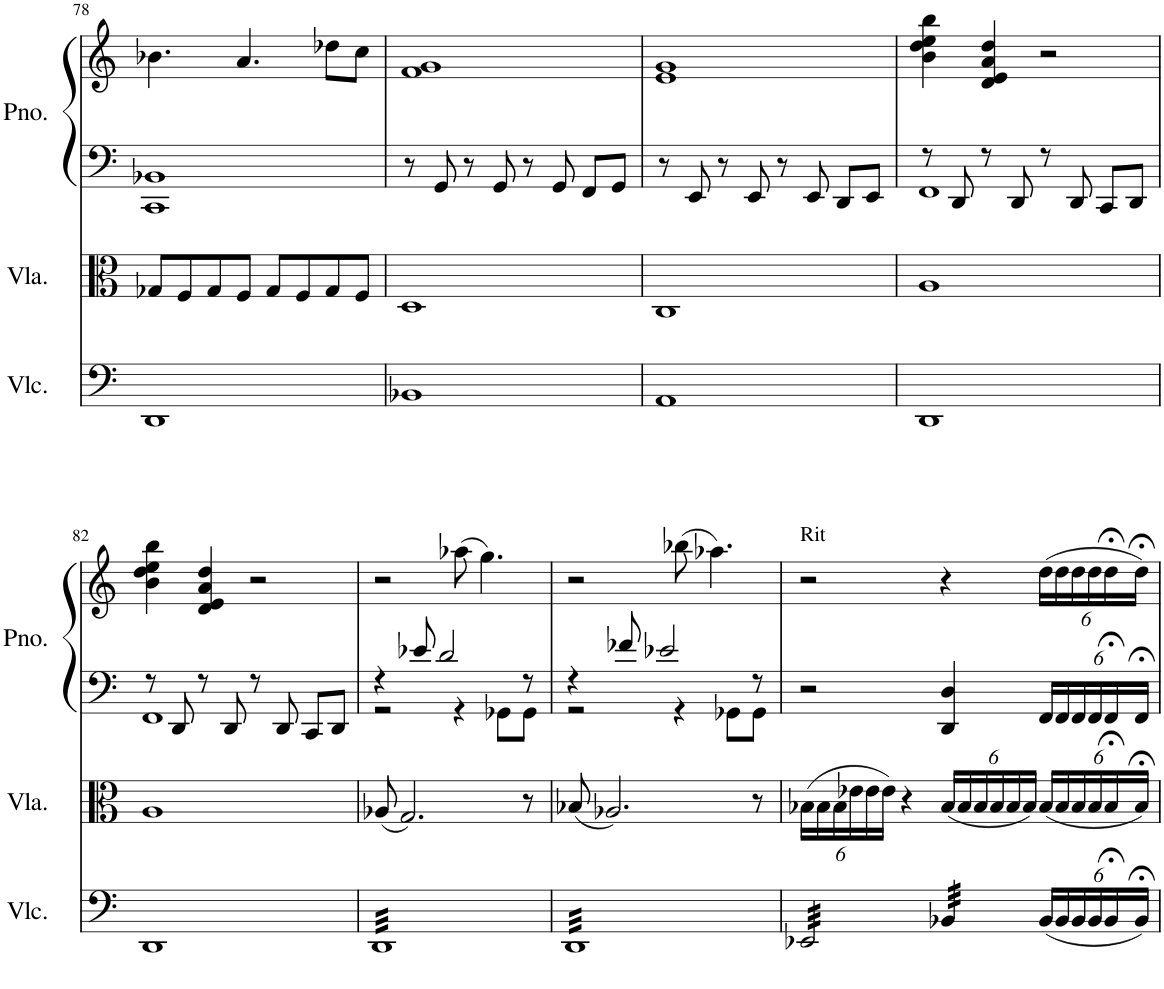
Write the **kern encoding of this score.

**kern	**kern	**kern	**kern
*part3	*part2	*part1	*part1
*staff4	*staff3	*staff2	*staff1
*I"Violoncello	*I"Viola	*I"Piano	*
*I'Vlc.	*I'Vla.	*I'Pno.	*
!!LO:PB:g=z
*clefF4	*clefC3	*clefF4	*clefG2
*k[]	*k[]	*k[]	*k[]
*M4/4	*M4/4	*M4/4	*M4/4
=78	=78	=78	=78
1DD	8G-X/L	1CC 1BB-X	4.b-X\
.	8F/	.	.
.	8G-/	.	.
.	8F/J	.	4.a/
.	8G-/L	.	.
.	8F/	.	.
.	8G-/	.	8dd-X\L
.	8F/J	.	8cc\J
=79	=79	=79	=79
1BB-X	1D	8r	1f 1g
.	.	8GG/	.
.	.	8r	.
.	.	8GG/	.
.	.	8r	.
.	.	8GG/	.
.	.	8FF/L	.
.	.	8GG/J	.
=80	=80	=80	=80
1AA	1C	8r	1e 1g
.	.	8EE/	.
.	.	8r	.
.	.	8EE/	.
.	.	8r	.
.	.	8EE/	.
.	.	8DD/L	.
.	.	8EE/J	.
=81	=81	=81	=81
*	*	*^	*
1DD	1A	8r	1FF	4b\ 4dd\ 4ee\ 4bb\
.	.	8DD/	.	.
.	.	8r	.	4d/ 4e/ 4a/ 4dd/
.	.	8DD/	.	.
.	.	8r	.	2r
.	.	8DD/	.	.
.	.	8CC/L	.	.
.	.	8DD/J	.	.
!!LO:LB:g=z
=82	=82	=82	=82	=82
1DD	1A	8r	1FF	4b\ 4dd\ 4ee\ 4bb\
.	.	8DD/	.	.
.	.	8r	.	4d/ 4e/ 4a/ 4dd/
.	.	8DD/	.	.
.	.	8r	.	2r
.	.	8DD/	.	.
.	.	8CC/L	.	.
.	.	8DD/J	.	.
=83	=83	=83	=83	=83
*tremolo	*	*	*	*
32DDLLL	(8A-X/	4r	2r	2r
32DD	.	.	.	.
32DD	.	.	.	.
32DD	.	.	.	.
32DD	2.G/)	.	.	.
32DD	.	.	.	.
32DD	.	.	.	.
32DD	.	.	.	.
32DD	.	8e-X/	.	.
32DD	.	.	.	.
32DD	.	.	.	.
32DD	.	.	.	.
32DD	.	2d/	.	.
32DD	.	.	.	.
32DD	.	.	.	.
32DD	.	.	.	.
32DD	.	.	4r	(8aa-X\
32DD	.	.	.	.
32DD	.	.	.	.
32DD	.	.	.	.
32DD	.	.	.	4.gg\)
32DD	.	.	.	.
32DD	.	.	.	.
32DD	.	.	.	.
32DD	.	.	8GG-X\L	.
32DD	.	.	.	.
32DD	.	.	.	.
32DD	.	.	.	.
32DD	8r	8r	8GG-\J	.
32DD	.	.	.	.
32DD	.	.	.	.
32DDJJJ	.	.	.	.
=84	=84	=84	=84	=84
32DDLLL	(8B-X/	4r	2r	2r
32DD	.	.	.	.
32DD	.	.	.	.
32DD	.	.	.	.
32DD	2.A-X/)	.	.	.
32DD	.	.	.	.
32DD	.	.	.	.
32DD	.	.	.	.
32DD	.	8f-X/	.	.
32DD	.	.	.	.
32DD	.	.	.	.
32DD	.	.	.	.
32DD	.	2e-X/	.	.
32DD	.	.	.	.
32DD	.	.	.	.
32DD	.	.	.	.
32DD	.	.	4r	(8bb-X\
32DD	.	.	.	.
32DD	.	.	.	.
32DD	.	.	.	.
32DD	.	.	.	4.aa-X\)
32DD	.	.	.	.
32DD	.	.	.	.
32DD	.	.	.	.
32DD	.	.	8GG-X\L	.
32DD	.	.	.	.
32DD	.	.	.	.
32DD	.	.	.	.
32DD	8r	8r	8GG-\J	.
32DD	.	.	.	.
32DD	.	.	.	.
32DDJJJ	.	.	.	.
*	*	*v	*v	*
=85	=85	=85	=85
*	*Xbrackettup	*	*
*	*	*^	*
!	!	!	!	!LO:TX:a:t=Rit
*	*	*v	*v	*
32EE-X/LLL	(24B-X\LL	2r	2r
32EE-X/	.	.	.
.	24B-\	.	.
32EE-X/	.	.	.
.	24B-\	.	.
32EE-X/	.	.	.
32EE-X/	24e-X\	.	.
32EE-X/	.	.	.
.	24e-\	.	.
32EE-X/	.	.	.
.	24e-\JJ)	.	.
32EE-X/	.	.	.
32EE-X/	4r	.	.
32EE-X/	.	.	.
32EE-X/	.	.	.
32EE-X/	.	.	.
32EE-X/	.	.	.
32EE-X/	.	.	.
32EE-X/	.	.	.
32EE-X/JJJ	.	.	.
32BB-X/LLL	(24B-/LL	4DD/ 4D/	4r
32BB-X/	.	.	.
.	24B-/	.	.
32BB-X/	.	.	.
.	24B-/	.	.
32BB-X/	.	.	.
32BB-X/	24B-/	.	.
32BB-X/	.	.	.
.	24B-/	.	.
32BB-X/	.	.	.
.	24B-/JJ)	.	.
32BB-X/JJJ	.	.	.
*Xtremolo	*	*	*
*Xbrackettup	*	*Xbrackettup	*Xbrackettup
(24BB-/LL	(24B-/LL	24FF/LL	(24dd\LL
24BB-/	24B-/	24FF/	24dd\
24BB-/	24B-/	24FF/	24dd\
24BB-/	24B-/	24FF/	24dd\
24BB-;</	24B-;</	24FF;</	24dd;<\
24BB-;</JJ)	24B-;</JJ)	24FF;</JJ	24dd;<\JJ)
=	=	=	=
*-	*-	*-	*-
